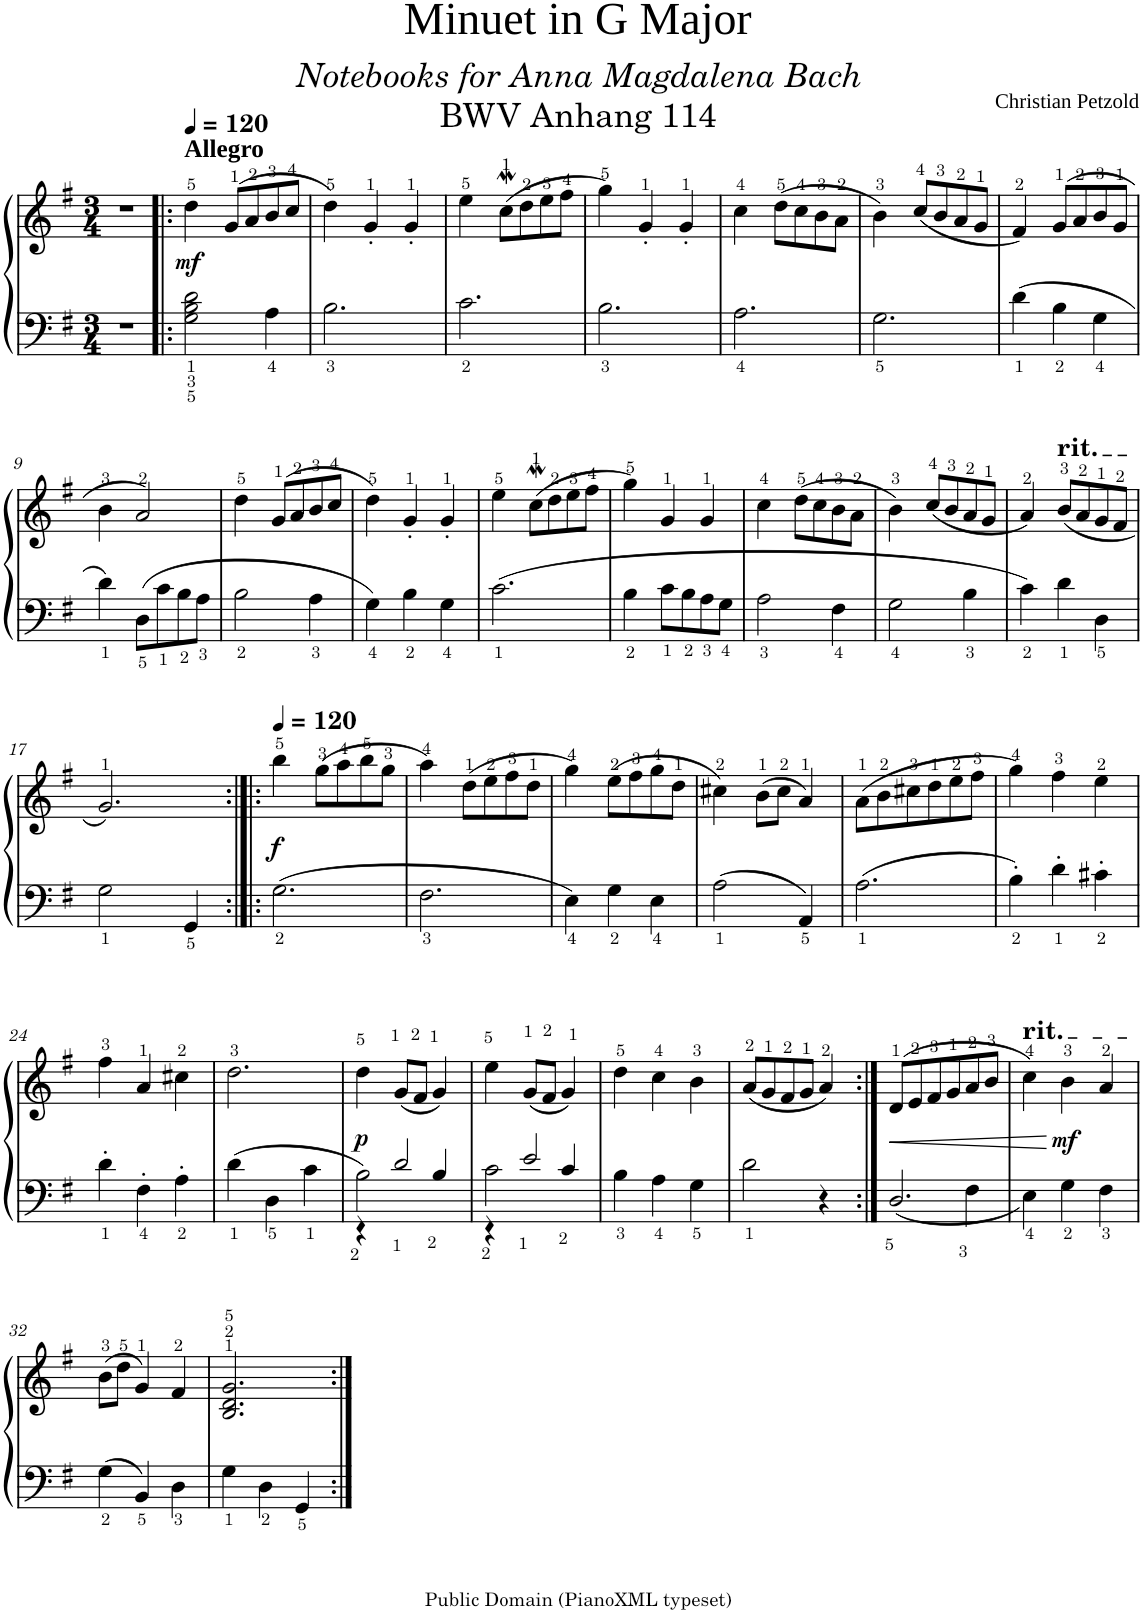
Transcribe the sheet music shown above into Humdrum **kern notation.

**kern	**kern	**dynam
*part1	*part1	*part1
*staff2	*staff1	*staff1/2
*I"Piano	*	*
*clefF4	*clefG2	*
*k[f#]	*k[f#]	*
*M3/4	*M3/4	*
=1	=1	=1
2.r	2.r	.
=2!|:	=2!|:	=2!|:
*	*MM120	*
!	!LO:TX:a:B:t=Allegro	!
!	!	!LO:DY:b
2G\ 2B\ 2d\	4dd\	mf
.	(8g/L	.
.	8a/	.
4A\	8b/	.
.	8cc/J	.
=3	=3	=3
2.B\	4dd\)	.
.	4g'/	.
.	4g'/	.
=4	=4	=4
2.c\	4ee\	.
.	(8ccw\L	.
.	8dd\	.
.	8ee\	.
.	8ff#\J	.
=5	=5	=5
2.B\	4gg\)	.
.	4g'/	.
.	4g'/	.
=6	=6	=6
2.A\	4cc\	.
.	(8dd\L	.
.	8cc\	.
.	8b\	.
.	8a\J	.
=7	=7	=7
2.G\	4b\)	.
.	(8cc/L	.
.	8b/	.
.	8a/	.
.	8g/J	.
=8	=8	=8
4d\	4f#/)	.
4B\	(>8g/L	.
.	8a/	.
4G\	8b/	.
.	8g/J	.
!!LO:LB:g=z
=9	=9	=9
4d\	4b\	.
8D\L	2a/)	.
8c\	.	.
8B\	.	.
8A\J	.	.
=10	=10	=10
2B\	4dd\	.
.	(8g/L	.
.	8a/	.
4A\	8b/	.
.	8cc/J	.
=11	=11	=11
4G\	4dd\)	.
4B\	4g'/	.
4G\	4g'/	.
=12	=12	=12
2.c\	4ee\	.
.	(8ccw\L	.
.	8dd\	.
.	8ee\	.
.	8ff#\J	.
=13	=13	=13
4B\	4gg\)	.
8c\L	4g/	.
8B\	.	.
8A\	4g/	.
8G\J	.	.
=14	=14	=14
2A\	4cc\	.
.	(8dd\L	.
.	8cc\	.
4F#\	8b\	.
.	8a\J	.
=15	=15	=15
2G\	4b\)	.
.	(8cc/L	.
.	8b/	.
4B\	8a/	.
.	8g/J	.
=16	=16	=16
4c\	4a/)	.
!	!LO:TX:a:t=rit.	!
4d\	(8b/L	.
.	8a/	.
4D\	8g/	.
.	8f#/J	.
!!LO:LB:g=z
=17	=17	=17
2G\	2.g/)	.
4GG/	.	.
=18:|!|:	=18:|!|:	=18:|!|:
*	*MM120	*
!	!	!LO:DY:b
2.G\	4bb\	f
.	(8gg\L	.
.	8aa\	.
.	8bb\	.
.	8gg\J	.
=19	=19	=19
2.F#\	4aa\)	.
.	(8dd\L	.
.	8ee\	.
.	8ff#\	.
.	8dd\J	.
=20	=20	=20
4E\	4gg\)	.
4G\	(8ee\L	.
.	8ff#\	.
4E\	8gg\	.
.	8dd\J	.
=21	=21	=21
2A\	4cc#X\)	.
.	(8b\L	.
.	8cc#\J	.
4AA/	4a/)	.
=22	=22	=22
2.A\	(8a\L	.
.	8b\	.
.	8cc#X\	.
.	8dd\	.
.	8ee\	.
.	8ff#\J	.
=23	=23	=23
4B'\	4gg\)	.
4d'\	4ff#\	.
4c#X'\	4ee\	.
!!LO:LB:g=z
=24	=24	=24
4d'\	4ff#\	.
4F#'\	4a/	.
4A'\	4cc#X\	.
=25	=25	=25
4d\	2.dd\	.
4D\	.	.
4c\	.	.
=26	=26	=26
*^	*^	*
!	!	!	!	!LO:DY:b
2B\	4r	2.ryy	4dd\	p
.	2d/	.	(<8g/L	.
.	.	.	8f#/J	.
4B/	.	.	4g/)	.
=27	=27	=27	=27	=27
2c\	4r	2.ryy	4ee\	.
.	2e/	.	(<8g/L	.
.	.	.	8f#/J	.
4c/	.	.	4g/)	.
*v	*v	*	*	*
*	*v	*v	*
=28	=28	=28
4B\	4dd\	.
4A\	4cc\	.
4G\	4b\	.
=29	=29	=29
2d\	(8a/L	.
.	8g/	.
.	8f#/	.
.	8g/J	.
4r	4a/)	.
=30:|!	=30:|!	=30:|!
*^	*	*
!	!	!	!LO:HP:b
2.D/	2ryy	(8d/L	<
.	.	8e/	.
.	.	8f#/	.
.	.	8g/	.
.	4F#\	8a/	.
.	.	8b/J	.
*v	*v	*	*
=31	=31	=31
!	!LO:TX:a:t=rit.	!
4E\	4cc\)	.
!	!	!LO:DY:n=1:b
4G\	4b\	[ mf
4F#\	4a/	.
!!LO:LB:g=z
=32	=32	=32
4G\	(8b\L	.
.	8dd\J	.
4BB/	4g/)	.
4D\	4f#/	.
=33	=33	=33
4G\	2.B/ 2.d/ 2.g/	.
4D\	.	.
4GG/	.	.
=:|!	=:|!	=:|!
*-	*-	*-
